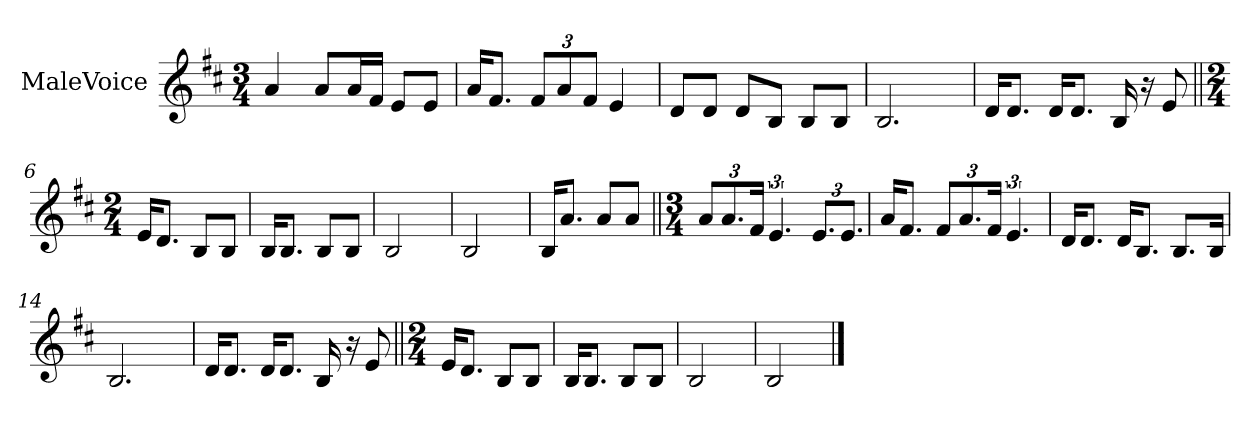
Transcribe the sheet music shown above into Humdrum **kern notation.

**kern
*part1
*staff1
*I"MaleVoice
*clefG2
*k[f#c#]
*M3/4
*MM66
=
4a
8a/L
16a/L
16f#/JJ
8e/L
8e/J
=2
16a/KL
8.f#/J
12f#/L
12a/
12f#/J
4e
=3
8d/L
8d/J
8d/L
8B/J
8B/L
8B/J
=4
2.B
=5
16d/KL
8.d/J
16d/KL
8.d/J
16B
16r
8e
=6||
*M2/4
16e/KL
8.d/J
8B/L
8B/J
=7
16B/KL
8.B/J
8B/L
8B/J
=8
2B
=9
2B
=10
16B/KL
8.a/J
8a/L
8a/J
=11||
*M3/4
12a/L
12.a/
24f#/Jk
6.e
12.e/L
12.e/J
=12
16a/KL
8.f#/J
12f#/L
12.a/
24f#/Jk
6.e
=13
16d/KL
8.d/J
16d/KL
8.B/J
8.B/L
16B/Jk
=14
2.B
=15
16d/KL
8.d/J
16d/KL
8.d/J
16B
16r
8e
=16||
*M2/4
16e/KL
8.d/J
8B/L
8B/J
=17
16B/KL
8.B/J
8B/L
8B/J
=18
2B
=19
2B
==
*-
